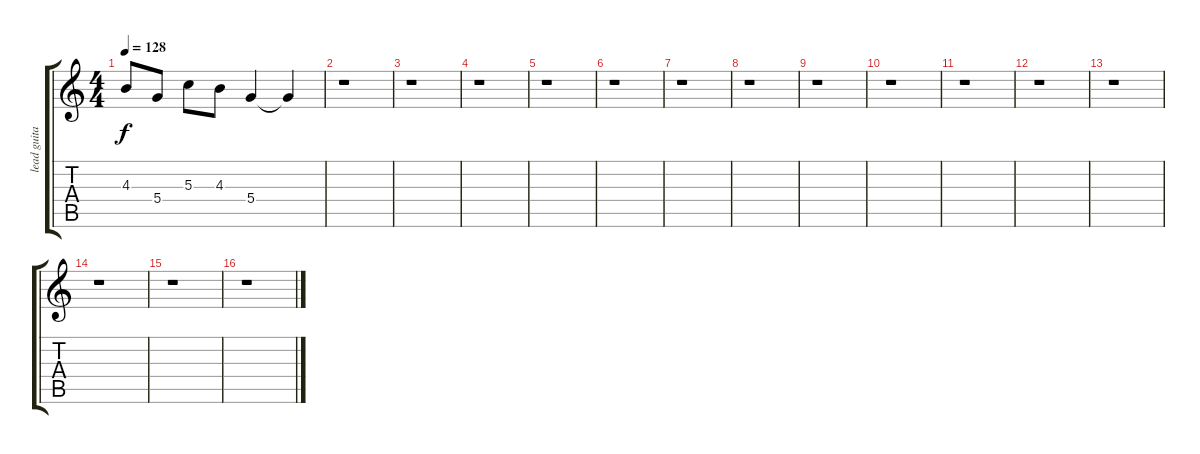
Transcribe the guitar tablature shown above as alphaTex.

\track ("lead guitar 2" "lead guita") {instrument distortionguitar}
\staff {score tabs}
\tuning (E4 B3 G3 D3 A2 E2) {hide}
\ts (4 4)
\tempo 128
\clef g2
\ks c
4.3.8{dy f} 5.4.8 5.3.8 4.3.8 5.4.4 5.4{t}.4 |
r.1 |
r.1 |
r.1 |
r.1 |
r.1 |
r.1 |
r.1 |
r.1 |
r.1 |
r.1 |
r.1 |
r.1 |
r.1 |
r.1 |
r.1
